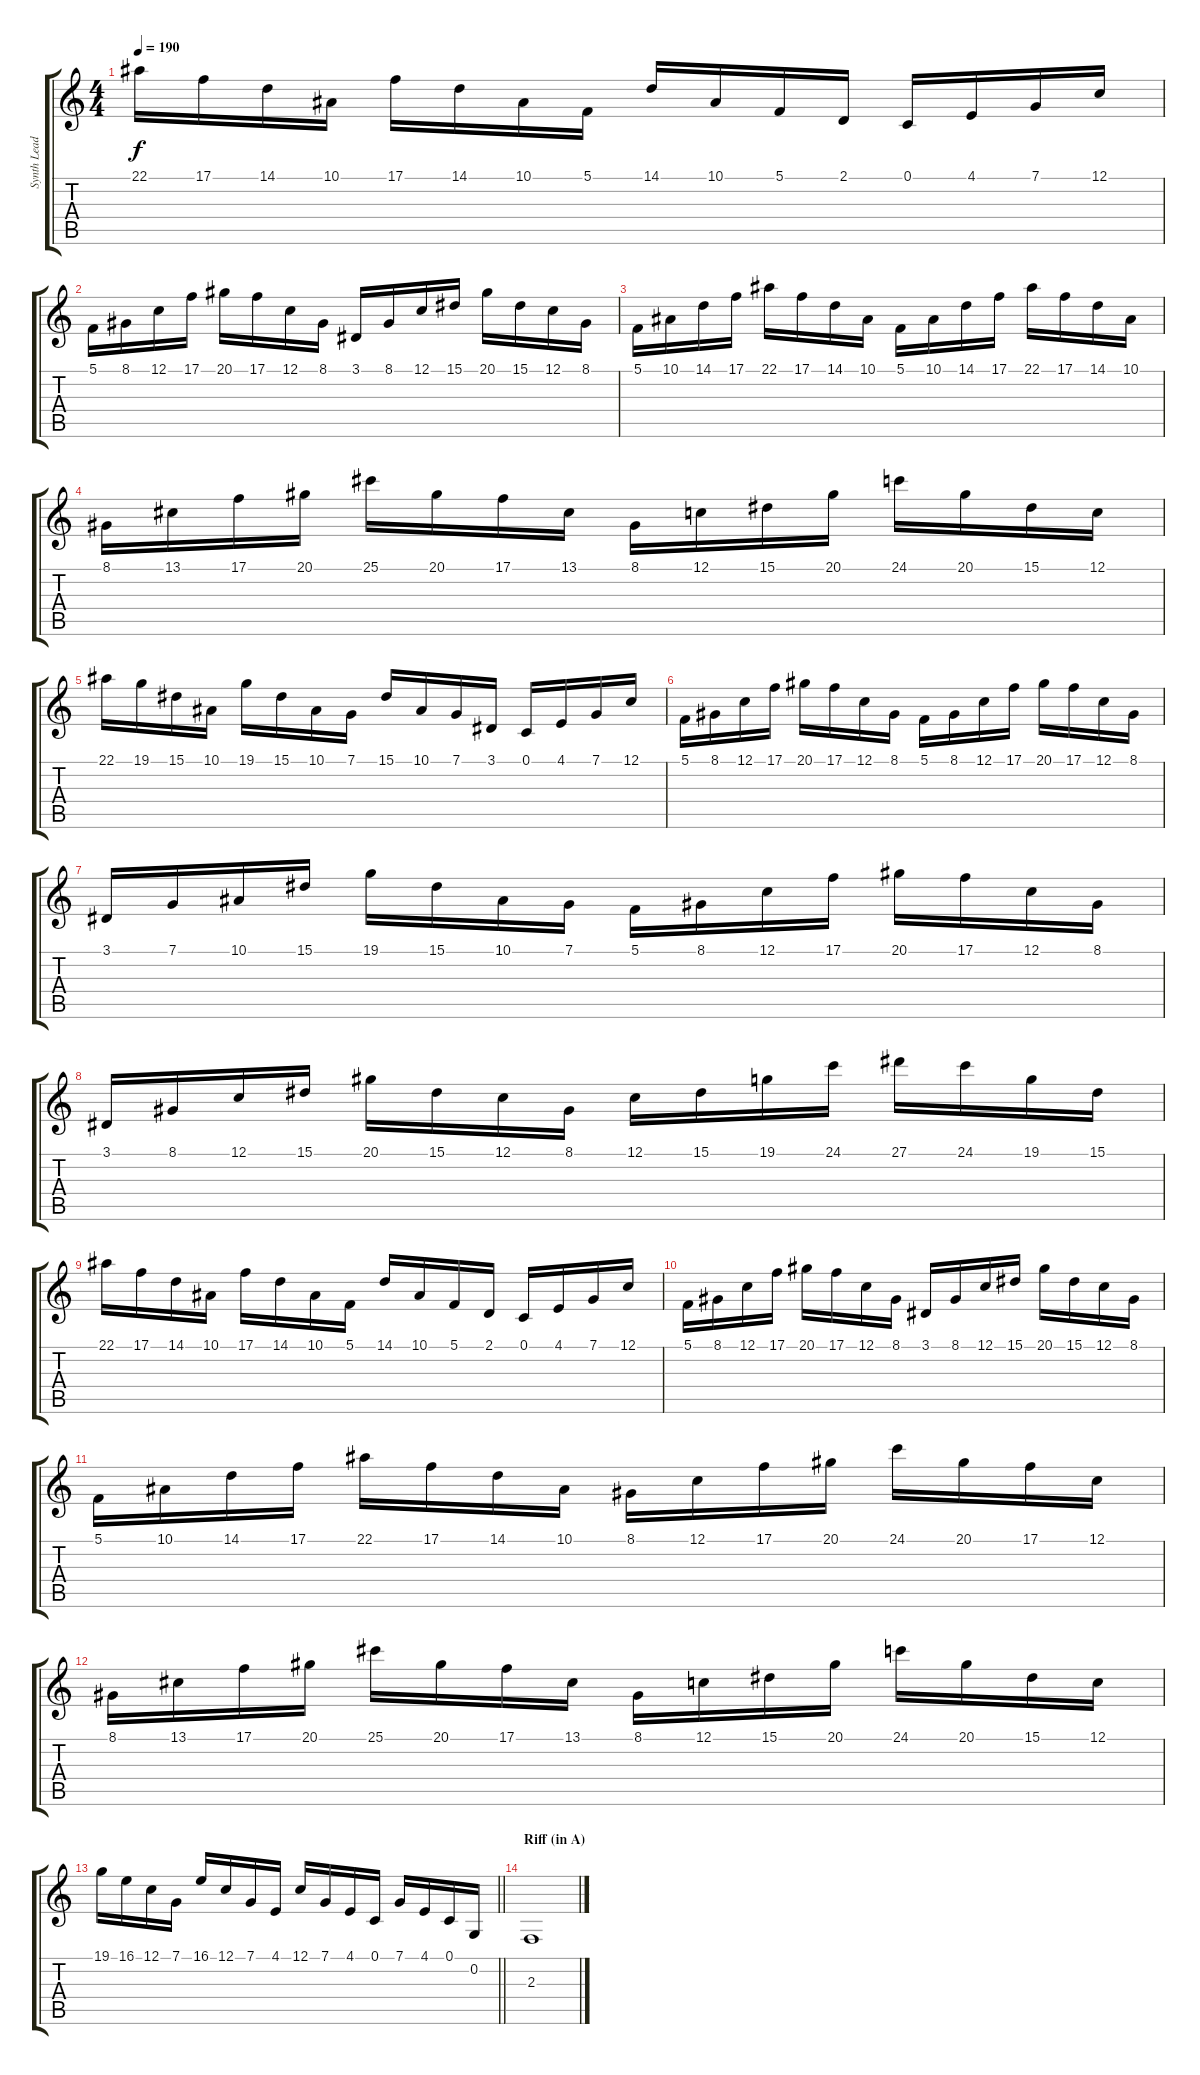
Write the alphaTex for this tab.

\track ("Synth Lead" "Synth Lead") {instrument lead2sawtooth}
\staff {score tabs}
\tuning (C4 G3 Eb3 Bb2 F2 C2) {hide}
\ts (4 4)
\tempo 190
\clef g2
\ks c
22.1.16{dy f} 17.1.16 14.1.16 10.1.16 17.1.16 14.1.16 10.1.16 5.1.16 14.1.16 10.1.16 5.1.16 2.1.16 0.1.16 4.1.16 7.1.16 12.1.16 |
5.1.16 8.1.16 12.1.16 17.1.16 20.1.16 17.1.16 12.1.16 8.1.16 3.1.16 8.1.16 12.1.16 15.1.16 20.1.16 15.1.16 12.1.16 8.1.16 |
5.1.16 10.1.16 14.1.16 17.1.16 22.1.16 17.1.16 14.1.16 10.1.16 5.1.16 10.1.16 14.1.16 17.1.16 22.1.16 17.1.16 14.1.16 10.1.16 |
8.1.16 13.1.16 17.1.16 20.1.16 25.1.16 20.1.16 17.1.16 13.1.16 8.1.16 12.1.16 15.1.16 20.1.16 24.1.16 20.1.16 15.1.16 12.1.16 |
22.1.16 19.1.16 15.1.16 10.1.16 19.1.16 15.1.16 10.1.16 7.1.16 15.1.16 10.1.16 7.1.16 3.1.16 0.1.16 4.1.16 7.1.16 12.1.16 |
5.1.16 8.1.16 12.1.16 17.1.16 20.1.16 17.1.16 12.1.16 8.1.16 5.1.16 8.1.16 12.1.16 17.1.16 20.1.16 17.1.16 12.1.16 8.1.16 |
3.1.16 7.1.16 10.1.16 15.1.16 19.1.16 15.1.16 10.1.16 7.1.16 5.1.16 8.1.16 12.1.16 17.1.16 20.1.16 17.1.16 12.1.16 8.1.16 |
3.1.16 8.1.16 12.1.16 15.1.16 20.1.16 15.1.16 12.1.16 8.1.16 12.1.16 15.1.16 19.1.16 24.1.16 27.1.16 24.1.16 19.1.16 15.1.16 |
22.1.16 17.1.16 14.1.16 10.1.16 17.1.16 14.1.16 10.1.16 5.1.16 14.1.16 10.1.16 5.1.16 2.1.16 0.1.16 4.1.16 7.1.16 12.1.16 |
5.1.16 8.1.16 12.1.16 17.1.16 20.1.16 17.1.16 12.1.16 8.1.16 3.1.16 8.1.16 12.1.16 15.1.16 20.1.16 15.1.16 12.1.16 8.1.16 |
5.1.16 10.1.16 14.1.16 17.1.16 22.1.16 17.1.16 14.1.16 10.1.16 8.1.16 12.1.16 17.1.16 20.1.16 24.1.16 20.1.16 17.1.16 12.1.16 |
8.1.16 13.1.16 17.1.16 20.1.16 25.1.16 20.1.16 17.1.16 13.1.16 8.1.16 12.1.16 15.1.16 20.1.16 24.1.16 20.1.16 15.1.16 12.1.16 |
\barLineRight lightlight
19.1.16 16.1.16 12.1.16 7.1.16 16.1.16 12.1.16 7.1.16 4.1.16 12.1.16 7.1.16 4.1.16 0.1.16 7.1.16 4.1.16 0.1.16 0.2.16 |
\section ("" "Riff (in A)")
2.3.1
